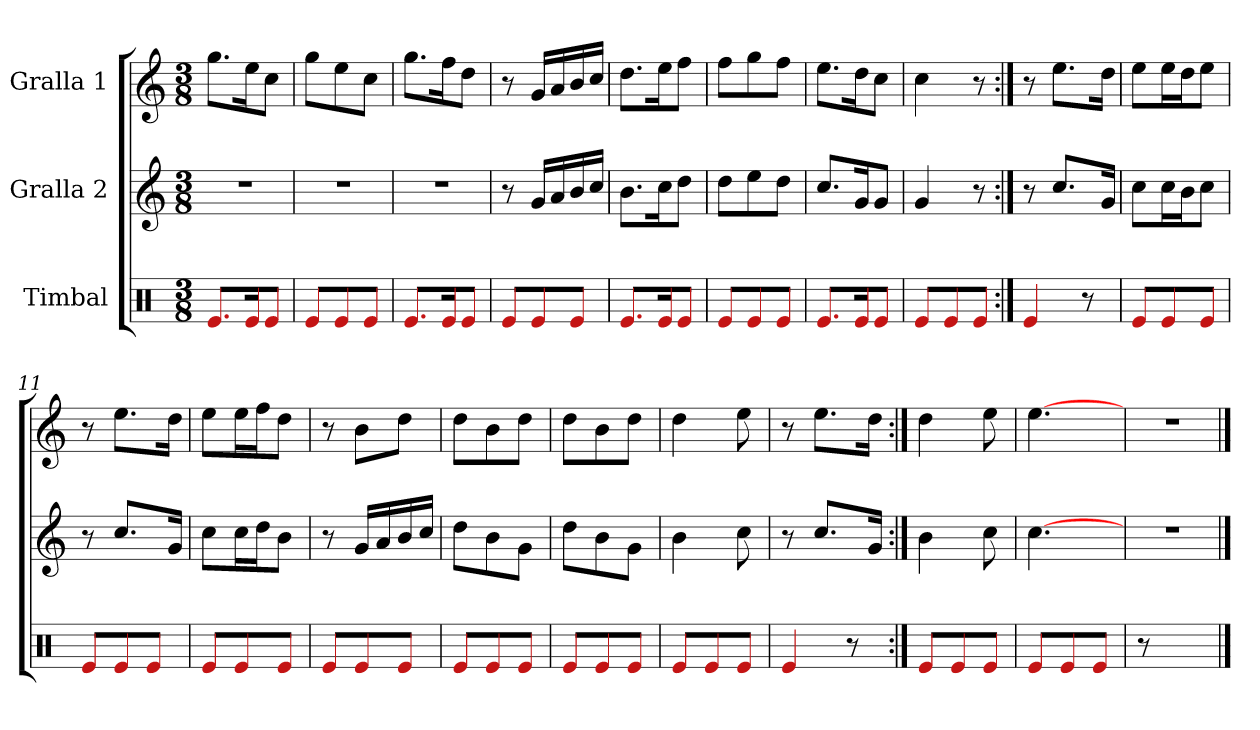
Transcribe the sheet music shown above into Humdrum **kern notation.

**kern	**kern	**kern
*part3	*part2	*part1
*staff3	*staff2	*staff1
*I"Timbal	*I"Gralla 2	*I"Gralla 1
*clefX	*clefG2	*clefG2
*k[]	*k[]	*k[]
*M3/8	*M3/8	*M3/8
=1	=1	=1
8.e/L	4.r	8.gg\L
16e/K	.	16ee\K
8e/J	.	8cc\J
=2	=2	=2
8e/L	4.r	8gg\L
8e/	.	8ee\
8e/J	.	8cc\J
=3	=3	=3
8.e/L	4.r	8.gg\L
16e/K	.	16ff\K
8e/J	.	8dd\J
=4	=4	=4
8e/L	8r	8r
8e/	16g/LL	16g/LL
.	16a/	16a/
8e/J	16b/	16b/
.	16cc/JJ	16cc/JJ
=5	=5	=5
8.e/L	8.b\L	8.dd\L
16e/K	16cc\K	16ee\K
8e/J	8dd\J	8ff\J
=6	=6	=6
8e/L	8dd\L	8ff\L
8e/	8ee\	8gg\
8e/J	8dd\J	8ff\J
=7	=7	=7
8.e/L	8.cc/L	8.ee\L
16e/K	16g/K	16dd\K
8e/J	8g/J	8cc\J
=8	=8	=8
8e/L	4g	4cc
8e/	.	.
8e/J	8r	8r
=9:|!	=9:|!	=9:|!
4e	8r	8r
.	8.cc/L	8.ee\L
8r	.	.
.	16g/Jk	16dd\Jk
=10	=10	=10
8e/L	8cc\L	8ee\L
8e/	16cc\L	16ee\L
.	16b\J	16dd\J
8e/J	8cc\J	8ee\J
=11	=11	=11
8e/L	8r	8r
8e/	8.cc/L	8.ee\L
8e/J	.	.
.	16g/Jk	16dd\Jk
=12	=12	=12
8e/L	8cc\L	8ee\L
8e/	16cc\L	16ee\L
.	16dd\J	16ff\J
8e/J	8b\J	8dd\J
=13	=13	=13
8e/L	8r	8r
8e/	16g/LL	8b\L
.	16a/	.
8e/J	16b/	8dd\J
.	16cc/JJ	.
=14	=14	=14
8e/L	8dd\L	8dd\L
8e/	8b\	8b\
8e/J	8g\J	8dd\J
=15	=15	=15
8e/L	8dd\L	8dd\L
8e/	8b\	8b\
8e/J	8g\J	8dd\J
=16	=16	=16
8e/L	4b	4dd
8e/	.	.
8e/J	8cc	8ee
=17	=17	=17
4e	8r	8r
.	8.cc/L	8.ee\L
8r	.	.
.	16g/Jk	16dd\Jk
=18:|!	=18:|!	=18:|!
8e/L	4b	4dd
8e/	.	.
8e/J	8cc	8ee
=19	=19	=19
8e/L	[4.cc	[4.ee
8e/	.	.
8e/J	.	.
=20	=20	=20
8r	4.r	4.r
4ryy	.	.
==	==	==
*-	*-	*-
